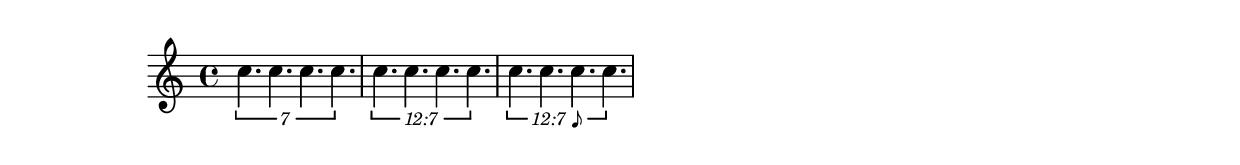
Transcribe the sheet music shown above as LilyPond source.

\version "2.12.3"
\header{
  texidoc="Non-standard tuplet texts: Printing other tuplet fractions than the ones actually assigned."
}
\layout { ragged-right= ##t }


\context Voice \relative c'' {
  \once \override TupletNumber #'text = #(tuplet-number::non-default-tuplet-denominator-text 7)
  \times 2/3  { c4. c4. c4. c4. }
  \once \override TupletNumber #'text = #(tuplet-number::non-default-tuplet-fraction-text 12 7)
  \times 2/3  { c4. c4. c4. c4. }
  \once \override TupletNumber #'text = #(tuplet-number::append-note-wrapper (tuplet-number::non-default-tuplet-fraction-text 12 7) "8")
  \times 2/3  { c4. c4. c4. c4. }
}
